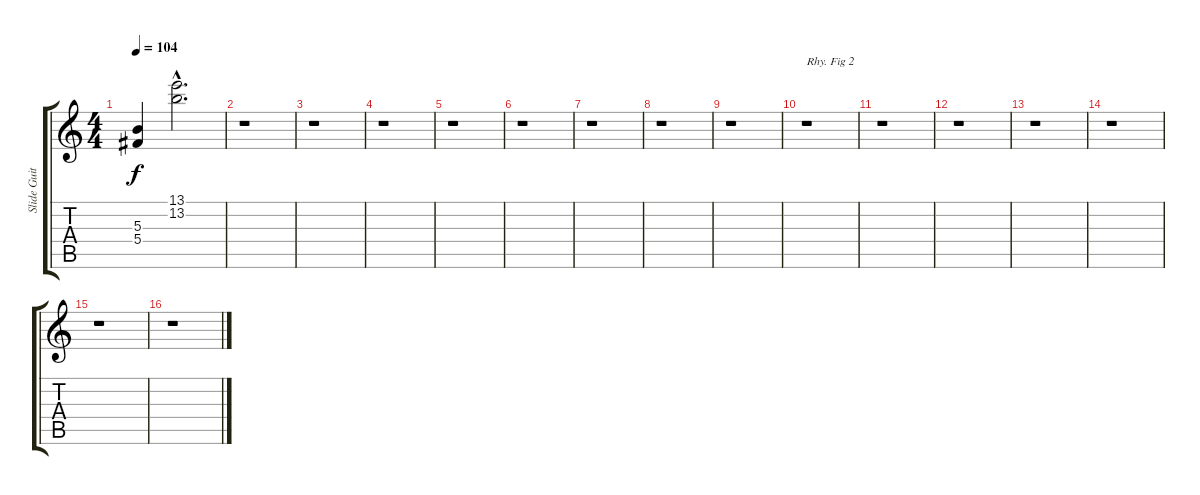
\track ("Slide Guitar" "Slide Guit") {instrument overdrivenguitar}
\staff {score tabs}
\tuning (Eb4 Bb3 Gb3 Db3 Ab2 Eb2) {hide}
\ts (4 4)
\tempo 104
\clef g2
\ks c
(5.3{t} 5.4{t}).4{dy f} (13.1{hac} 13.2{hac}).2{d} |
r.1 |
r.1 |
r.1 |
r.1 |
r.1 |
r.1 |
r.1 |
r.1 |
r.1{txt "Rhy. Fig 2"} |
r.1 |
r.1 |
r.1 |
r.1 |
r.1 |
r.1
